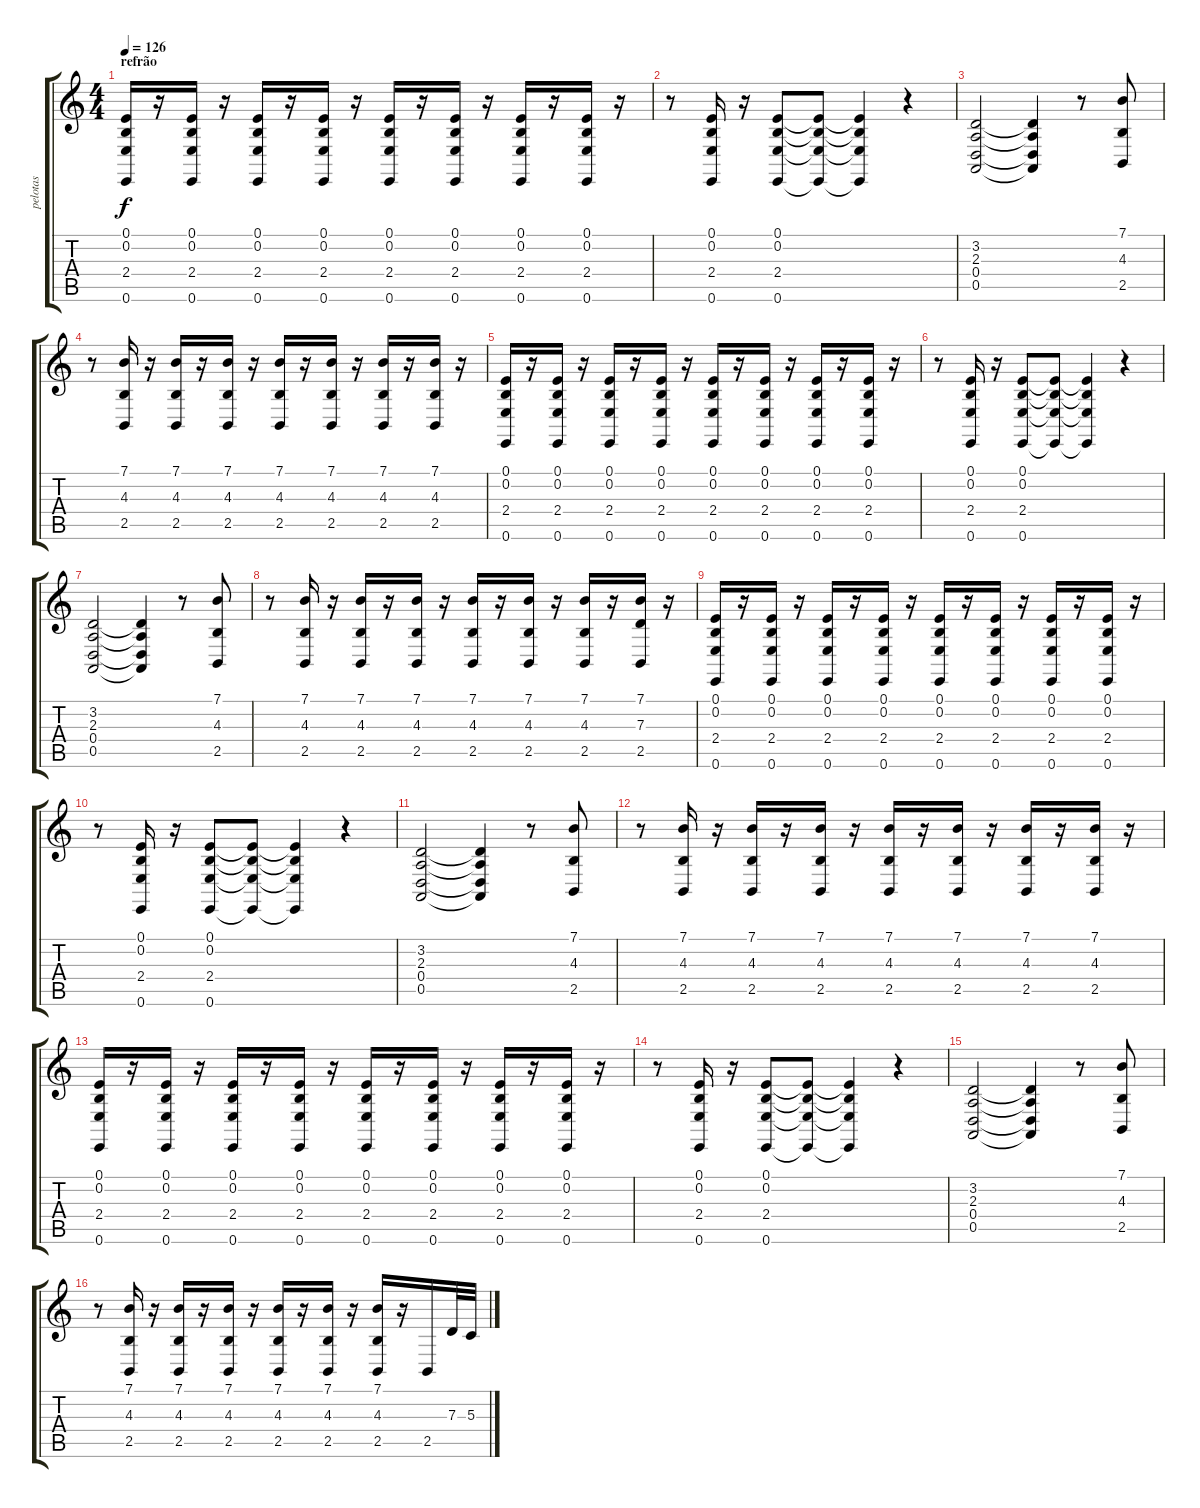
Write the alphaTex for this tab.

\track ("pelotas" "pelotas") {instrument honkytonkpiano}
\staff {score tabs}
\tuning (E4 B3 G3 D3 A2 E2) {hide}
\ts (4 4)
\section ("" "refrão")
\tempo 126
\clef g2
\ks c
(0.1 0.2 2.4 0.6).16{dy f} r.16 (0.1 0.2 2.4 0.6).16 r.16 (0.1 0.2 2.4 0.6).16 r.16 (0.1 0.2 2.4 0.6).16 r.16 (0.1 0.2 2.4 0.6).16 r.16 (0.1 0.2 2.4 0.6).16 r.16 (0.1 0.2 2.4 0.6).16 r.16 (0.1 0.2 2.4 0.6).16 r.16 |
r.8 (0.1 0.2 2.4 0.6).16 r.16 (0.1 0.2 2.4 0.6).8 (0.1{t} 0.2{t} 2.4{t} 0.6{t}).8 (0.1{t} 0.2{t} 2.4{t} 0.6{t}).4 r.4 |
(3.2 2.3 0.4 0.5).2 (3.2{t} 2.3{t} 0.4{t} 0.5{t}).4 r.8 (7.1 4.3 2.5).8 |
r.8 (7.1 4.3 2.5).16 r.16 (7.1 4.3 2.5).16 r.16 (7.1 4.3 2.5).16 r.16 (7.1 4.3 2.5).16 r.16 (7.1 4.3 2.5).16 r.16 (7.1 4.3 2.5).16 r.16 (7.1 4.3 2.5).16 r.16 |
(0.1 0.2 2.4 0.6).16 r.16 (0.1 0.2 2.4 0.6).16 r.16 (0.1 0.2 2.4 0.6).16 r.16 (0.1 0.2 2.4 0.6).16 r.16 (0.1 0.2 2.4 0.6).16 r.16 (0.1 0.2 2.4 0.6).16 r.16 (0.1 0.2 2.4 0.6).16 r.16 (0.1 0.2 2.4 0.6).16 r.16 |
r.8 (0.1 0.2 2.4 0.6).16 r.16 (0.1 0.2 2.4 0.6).8 (0.1{t} 0.2{t} 2.4{t} 0.6{t}).8 (0.1{t} 0.2{t} 2.4{t} 0.6{t}).4 r.4 |
(3.2 2.3 0.4 0.5).2 (3.2{t} 2.3{t} 0.4{t} 0.5{t}).4 r.8 (7.1 4.3 2.5).8 |
r.8 (7.1 4.3 2.5).16 r.16 (7.1 4.3 2.5).16 r.16 (7.1 4.3 2.5).16 r.16 (7.1 4.3 2.5).16 r.16 (7.1 4.3 2.5).16 r.16 (7.1 4.3 2.5).16 r.16 (7.1 7.3 2.5).16 r.16 |
(0.1 0.2 2.4 0.6).16 r.16 (0.1 0.2 2.4 0.6).16 r.16 (0.1 0.2 2.4 0.6).16 r.16 (0.1 0.2 2.4 0.6).16 r.16 (0.1 0.2 2.4 0.6).16 r.16 (0.1 0.2 2.4 0.6).16 r.16 (0.1 0.2 2.4 0.6).16 r.16 (0.1 0.2 2.4 0.6).16 r.16 |
r.8 (0.1 0.2 2.4 0.6).16 r.16 (0.1 0.2 2.4 0.6).8 (0.1{t} 0.2{t} 2.4{t} 0.6{t}).8 (0.1{t} 0.2{t} 2.4{t} 0.6{t}).4 r.4 |
(3.2 2.3 0.4 0.5).2 (3.2{t} 2.3{t} 0.4{t} 0.5{t}).4 r.8 (7.1 4.3 2.5).8 |
r.8 (7.1 4.3 2.5).16 r.16 (7.1 4.3 2.5).16 r.16 (7.1 4.3 2.5).16 r.16 (7.1 4.3 2.5).16 r.16 (7.1 4.3 2.5).16 r.16 (7.1 4.3 2.5).16 r.16 (7.1 4.3 2.5).16 r.16 |
(0.1 0.2 2.4 0.6).16 r.16 (0.1 0.2 2.4 0.6).16 r.16 (0.1 0.2 2.4 0.6).16 r.16 (0.1 0.2 2.4 0.6).16 r.16 (0.1 0.2 2.4 0.6).16 r.16 (0.1 0.2 2.4 0.6).16 r.16 (0.1 0.2 2.4 0.6).16 r.16 (0.1 0.2 2.4 0.6).16 r.16 |
r.8 (0.1 0.2 2.4 0.6).16 r.16 (0.1 0.2 2.4 0.6).8 (0.1{t} 0.2{t} 2.4{t} 0.6{t}).8 (0.1{t} 0.2{t} 2.4{t} 0.6{t}).4 r.4 |
(3.2 2.3 0.4 0.5).2 (3.2{t} 2.3{t} 0.4{t} 0.5{t}).4 r.8 (7.1 4.3 2.5).8 |
r.8 (7.1 4.3 2.5).16 r.16 (7.1 4.3 2.5).16 r.16 (7.1 4.3 2.5).16 r.16 (7.1 4.3 2.5).16 r.16 (7.1 4.3 2.5).16 r.16 (7.1 4.3 2.5).16 r.16 2.5.16 7.3.32 5.3.32
